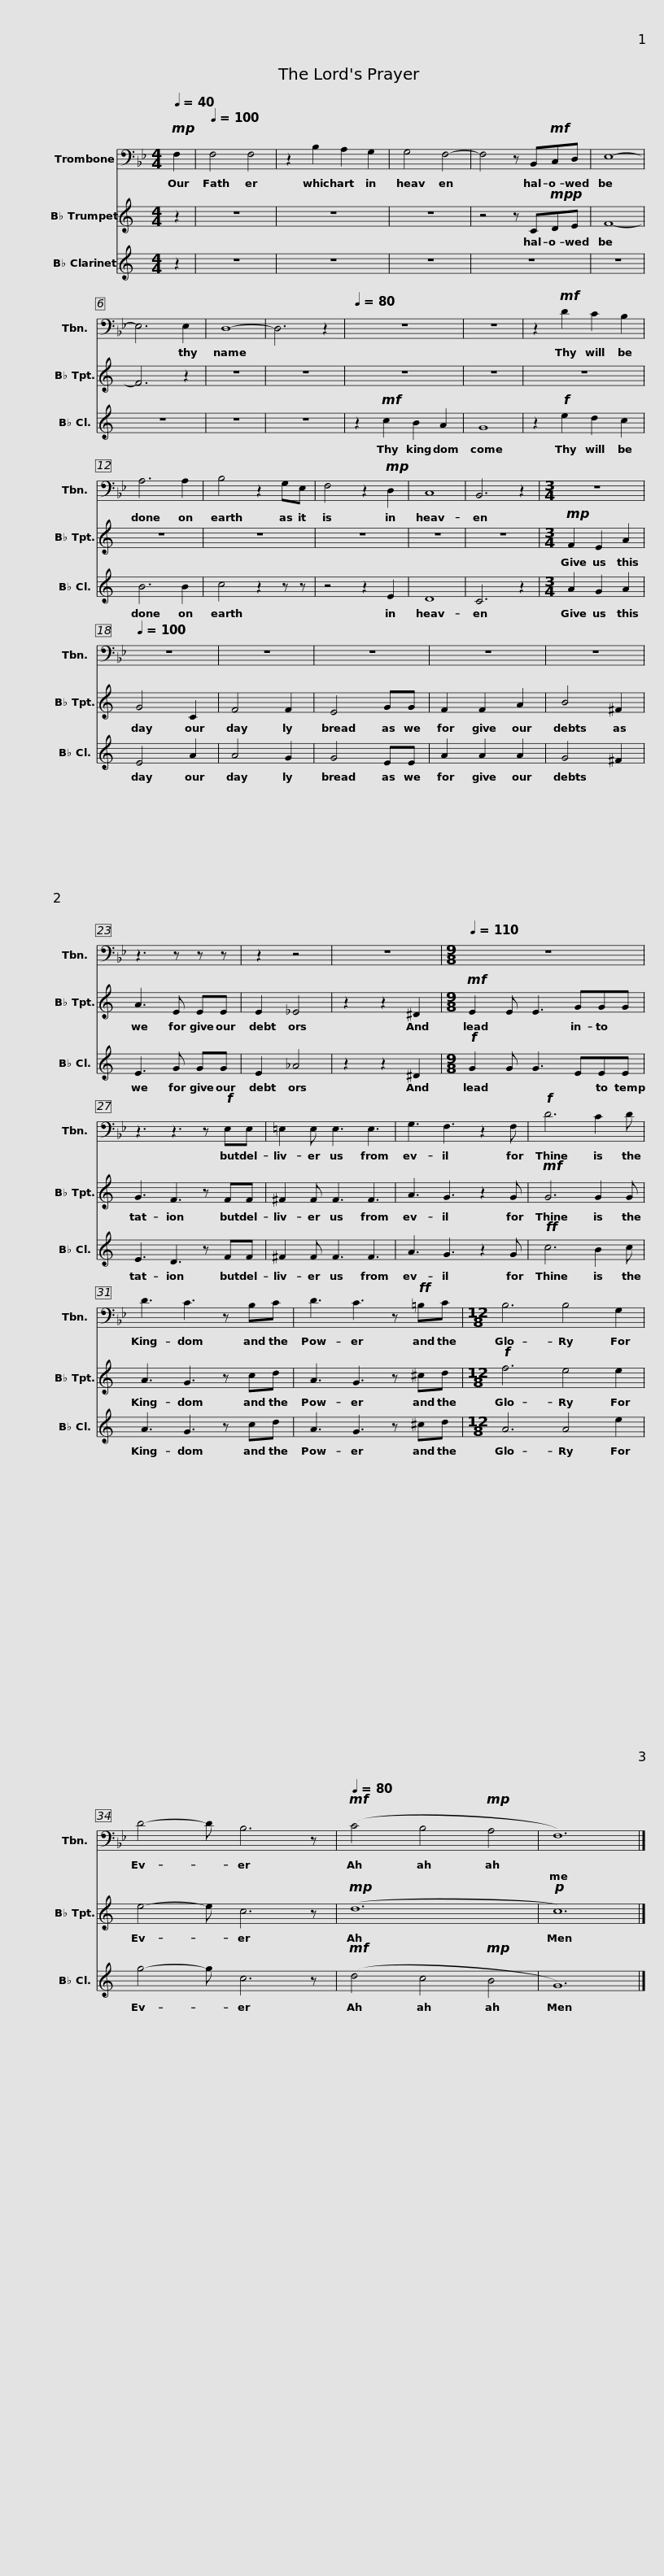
X:1
%%score 1 2 3
L:1/8
Q:1/4=40
M:4/4
I:linebreak $
K:Bb
V:1 bass
V:2 treble transpose=-2
V:3 treble transpose=-2
V:1
!mp! F,2 |[Q:1/4=100] F,4 F,4 | z2 B,2 A,2 G,2 | G,4 F,4- | F,4 z B,,!mf!C,D, | %5
 E,8- | E,6 E,2 | D,8- | D,6 z2 |$[Q:1/4=80] z8 | %10
 z8 | z2!mf! D2 C2 B,2 | A,6 A,2 | B,4 z2 G,E, | F,4 z2!mp! D,2 | %15
 C,8 | B,,6 z2 |[M:3/4] z6[Q:1/4=100] |$ z6 | z6 | %20
 z6 | z6 | z6 | z3 z z z | z2 z4 | %25
 z6 |$[M:9/8][Q:1/4=110] z9 | z3 z3 z!f! E,E, | =E,2 E, E,3 E,3 | G,3 F,3 z2 F, | %30
!f! D6 C2 D |$ D3 C3 z B,C | D3 C3 z!ff! =B,C |[M:12/8] B,6 B,4 G,2 | D4- D B,6 z | %35
!mf![Q:1/4=80][Q:1/4=80] (C4 B,4!mp! A,4 | F,12) |] %37
V:2
[K:C] z2 | z8 | z8 | z8 | z4 z C!mp!D!p!E | %5
 F8- | F6 z2 | z8 | z8 |$ z8 | %10
 z8 | z8 | z8 | z8 | z8 | %15
 z8 | z8 |[M:3/4]!mp! F2 E2 A2 |$ G4 C2 | F4 F2 | %20
 E4 GG | F2 F2 A2 | B4 ^F2 | A3 E EE | E2 _E4 | %25
 z2 z2 ^D2 |$[M:9/8]!mf! E2 E E3 GGG | G3 F3 z FF | ^F2 F F3 F3 | A3 G3 z2 G | %30
!mf! G6 G2 G |$ A3 G3 z cd | A3 G3 z ^cd |[M:12/8]!f! f6 e4 e2 | e4- e c6 z | %35
!mp! (d12 |!p! c12) |] %37
V:3
[K:C] z2 | z8 | z8 | z8 | z8 | %5
 z8 | z8 | z8 | z8 |$ z2!mf! c2 B2 A2 | %10
 G8 | z2!f! e2 d2 c2 | B6 B2 | c4 z2 z z | z4 z2 E2 | %15
 D8 | C6 z2 |[M:3/4] A2 G2 A2 |$ E4 A2 | A4 G2 | %20
 G4 EE | A2 A2 A2 | G4 ^F2 | E3 G GG | E2 _A4 | %25
 z2 z2 ^D2 |$[M:9/8]!f! G2 G G3 EEE | E3 D3 z FF | ^F2 F F3 F3 | A3 G3 z2 G | %30
!ff! c6 B2 c |$ A3 G3 z cd | A3 G3 z ^cd |[M:12/8] A6 A4 e2 | g4- g c6 z | %35
!mf! (d4 c4!mp! B4 | G12) |] %37
